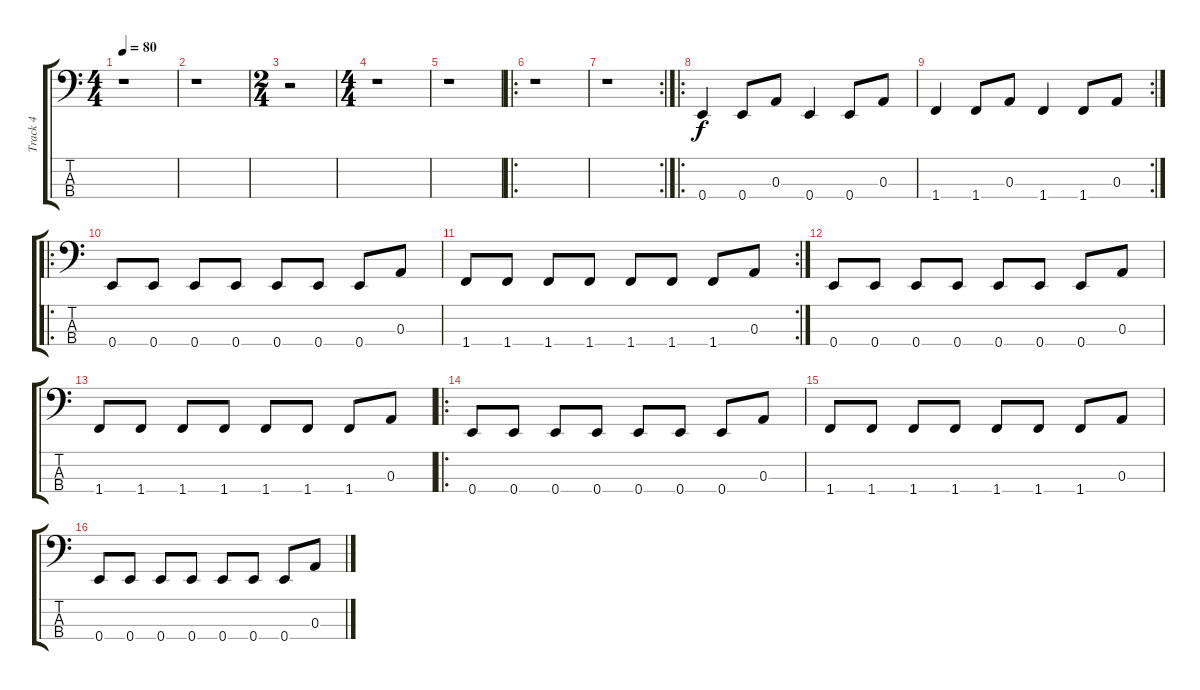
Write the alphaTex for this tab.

\track ("Track 4" "Track 4") {instrument electricbassfinger}
\staff {score tabs}
\tuning (G2 D2 A1 E1) {hide}
\ts (4 4)
\tempo 80
\clef f4
\ks c
r.1{dy f instrument electricbassfinger} |
r.1 |
\ts (2 4)
r.2 |
\ts (4 4)
r.1 |
r.1 |
\ro
r.1 |
\rc 2
r.1 |
\ro
0.4.4{instrument electricbasspick} 0.4.8 0.3.8 0.4.4 0.4.8 0.3.8 |
\rc 2
1.4.4 1.4.8 0.3.8 1.4.4 1.4.8 0.3.8 |
\ro
0.4.8{instrument electricbassfinger} 0.4.8 0.4.8 0.4.8 0.4.8 0.4.8 0.4.8 0.3.8 |
\rc 2
1.4.8 1.4.8 1.4.8 1.4.8 1.4.8 1.4.8 1.4.8 0.3.8 |
0.4.8 0.4.8 0.4.8 0.4.8 0.4.8 0.4.8 0.4.8 0.3.8 |
1.4.8 1.4.8 1.4.8 1.4.8 1.4.8 1.4.8 1.4.8 0.3.8 |
\ro
0.4.8 0.4.8 0.4.8 0.4.8 0.4.8 0.4.8 0.4.8 0.3.8 |
1.4.8 1.4.8 1.4.8 1.4.8 1.4.8 1.4.8 1.4.8 0.3.8 |
0.4.8 0.4.8 0.4.8 0.4.8 0.4.8 0.4.8 0.4.8 0.3.8
